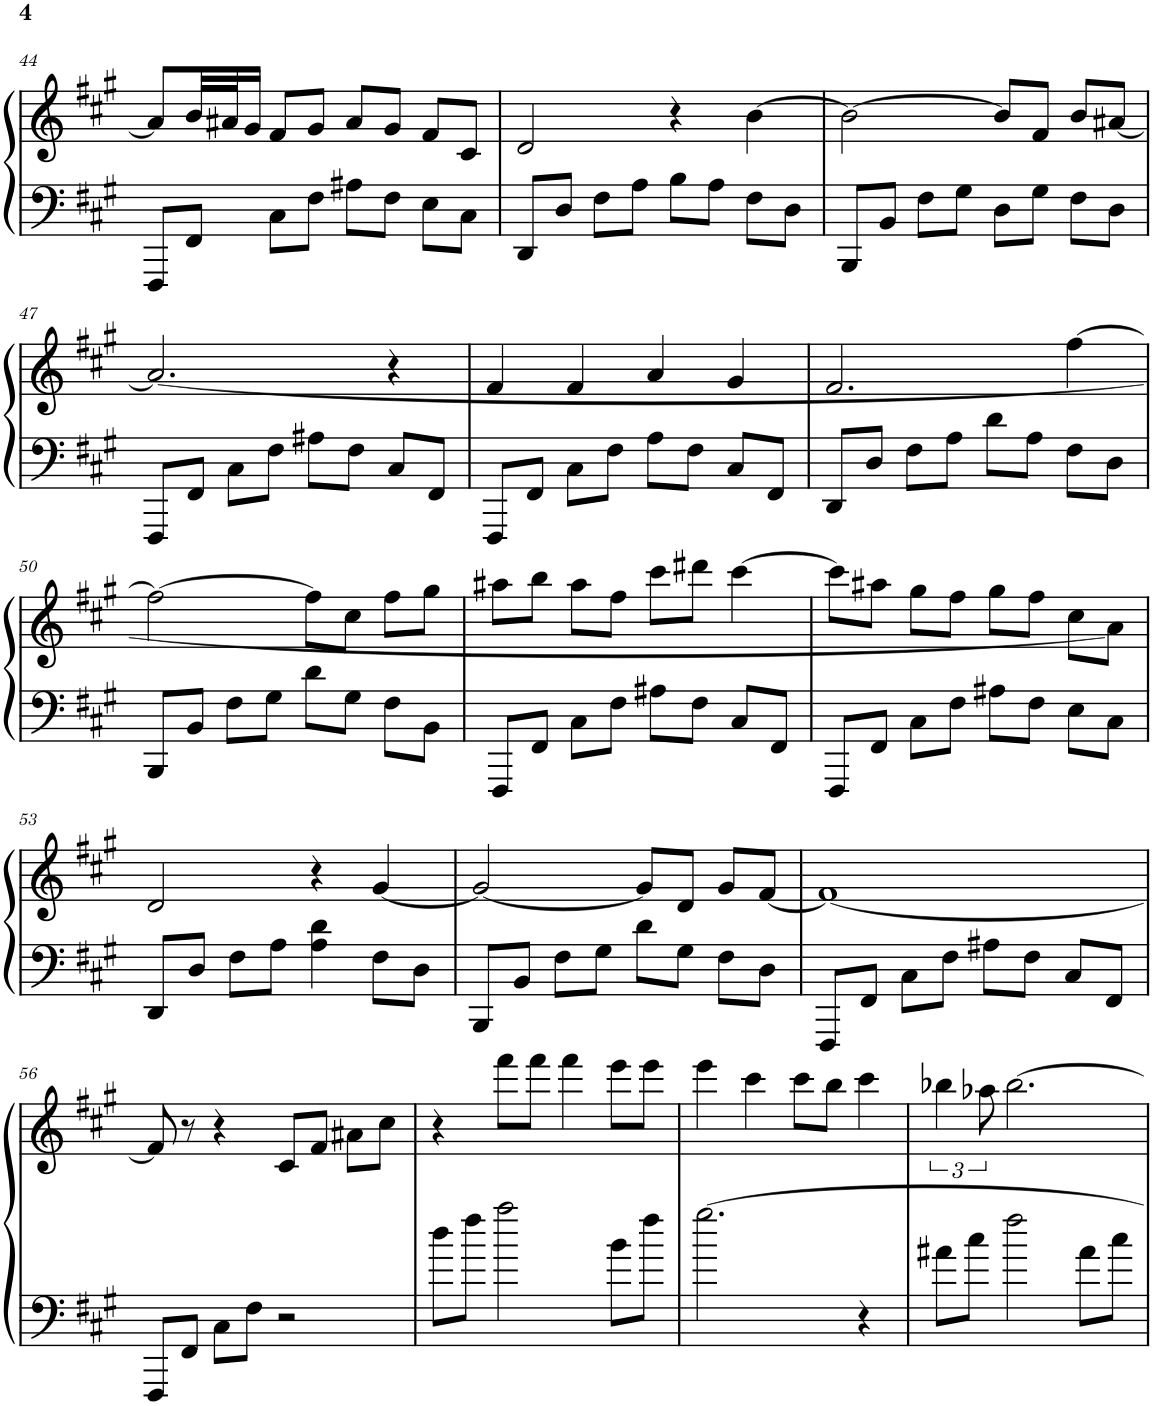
**kern	**kern
*part1	*part1
*staff2	*staff1
*I"Piano	*
*I'Pno.	*
!!LO:PB:g=z
*clefF4	*clefG2
*k[f#c#g#]	*k[f#c#g#]
*A:	*A:
*M4/4	*M4/4
=44	=44
8FFF#/L	8a#/L]
8FF#/J	32b/LL
.	32a#X/J
.	16g#/JJ
8C#\L	8f#/L
8F#\J	8g#/J
8A#X\L	8a#/L
8F#\J	8g#/J
8E\L	8f#/L
8C#\J	8c#/J
=45	=45
8DD/L	2d/
8D/J	.
8F#\L	.
8A\J	.
8B\L	4r
8A\J	.
8F#\L	[4b\
8D\J	.
=46	=46
8BBB/L	2b\_
8BB/J	.
8F#\L	.
8G#\J	.
8D\L	8b/L]
8G#\J	8f#/J
8F#\L	8b/L
8D\J	[8a#X/J
!!LO:LB:g=z
=47	=47
8FFF#/L	2.a#/_
8FF#/J	.
8C#\L	.
8F#\J	.
8A#X\L	.
8F#\J	.
8C#/L	4r
8FF#/J	.
=48	=48
8FFF#/L	4f#/
8FF#/J	.
8C#\L	4f#/
8F#\J	.
8A\L	4a/
8F#\J	.
8C#/L	4g#/
8FF#/J	.
=49	=49
8DD/L	2.f#/
8D/J	.
8F#\L	.
8A\J	.
8d\L	.
8A\J	.
8F#\L	[4ff#\
8D\J	.
!!LO:LB:g=z
=50	=50
8BBB/L	2ff#\_
8BB/J	.
8F#\L	.
8G#\J	.
8d\L	8ff#\L]
8G#\J	8cc#\J
8F#\L	8ff#\L
8BB\J	8gg#\J
=51	=51
8FFF#/L	8aa#X\L
8FF#/J	8bb\J
8C#\L	8aa#\L
8F#\J	8ff#\J
8A#X\L	8ccc#\L
8F#\J	8ddd#X\J
8C#/L	[4ccc#\
8FF#/J	.
=52	=52
8FFF#/L	8ccc#\L]
8FF#/J	8aa#X\J
8C#\L	8gg#\L
8F#\J	8ff#\J
8A#X\L	8gg#\L
8F#\J	8ff#\J
8E\L	8cc#\L
8C#\J	8a#\J]
!!LO:LB:g=z
=53	=53
8DD/L	2d/
8D/J	.
8F#\L	.
8A\J	.
4A\ 4d\	4r
8F#\L	[4g#/
8D\J	.
=54	=54
8BBB/L	2g#/_
8BB/J	.
8F#\L	.
8G#\J	.
8d\L	8g#/L]
8G#\J	8d/J
8F#\L	8g#/L
8D\J	[8f#/J
=55	=55
8FFF#/L	1f#_
8FF#/J	.
8C#\L	.
8F#\J	.
8A#X\L	.
8F#\J	.
8C#/L	.
8FF#/J	.
!!LO:LB:g=z
=56	=56
8FFF#/L	8f#/]
8FF#/J	8r
8C#\L	4r
8F#\J	.
2r	8c#/L
.	8f#/J
.	8a#X\L
.	8cc#\J
=57	=57
8dd\L	4r
8ff#\J	.
2aa\	8fff#\L
.	8fff#\J
.	4fff#\
8b\L	8eee\L
8ff#\J	8eee\J
=58	=58
[2.gg#\	4eee\
.	4ccc#\
.	8ccc#\L
.	8bb\J
4r	4ccc#\
=59	=59
8a#X\L	6bb-X\
8cc#\J	.
.	12aa-X\
2ff#\	[2.bb-\
8a#\L	.
8cc#\J	.
=	=
*-	*-
